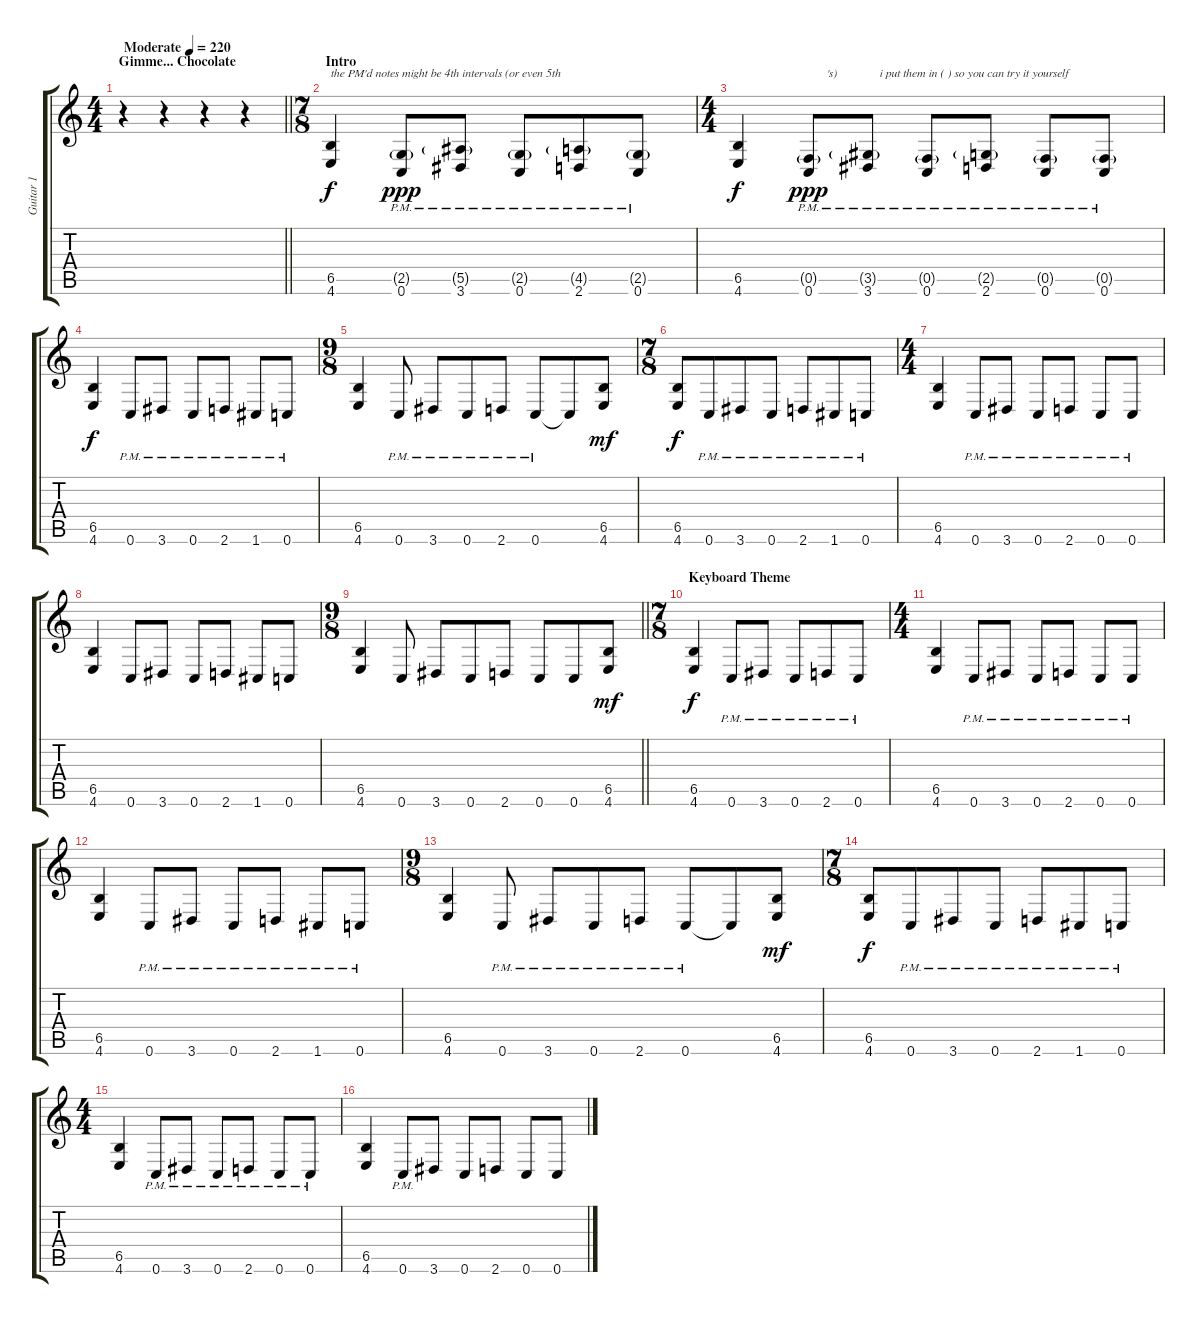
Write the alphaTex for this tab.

\track ("Guitar 1" "Guitar 1") {instrument distortionguitar}
\staff {score tabs}
\tuning (C4 G3 Eb3 Bb2 F2 C2) {hide}
\ts (4 4)
\section ("" "Gimme... Chocolate")
\tempo (220 "Moderate")
\clef g2
\barLineRight lightlight
\ks c
r.4{dy f instrument distortionguitar} r.4 r.4 r.4 |
\ts (7 8)
\section ("" "Intro")
(6.5 4.6).4{txt "the PM'd notes might be 4th intervals (or even 5th"} (2.5{g} 0.6{pm}).8{dy ppp} (5.5{g} 3.6{pm}).8 (2.5{g} 0.6{pm}).8 (4.5{g} 2.6{pm}).8 (2.5{g} 0.6{pm}).8 |
\ts (4 4)
(6.5 4.6).4{dy f} (0.5{g} 0.6{pm}).8{txt "      's)" dy ppp} (3.5{g} 3.6{pm}).8{txt "    i put them in ( ) so you can try it yourself"} (0.5{g} 0.6{pm}).8 (2.5{g} 2.6{pm}).8 (0.5{g} 0.6{pm}).8 (0.5{g} 0.6{pm}).8 |
(6.5 4.6).4{dy f} 0.6{pm}.8 3.6{pm}.8 0.6{pm}.8 2.6{pm}.8 1.6{pm}.8 0.6{pm}.8 |
\ts (9 8)
(6.5 4.6).4 0.6{pm}.8 3.6{pm}.8 0.6{pm}.8 2.6{pm}.8 0.6{pm}.8 0.6{t}.8 (6.5 4.6).8{dy mf} |
\ts (7 8)
(6.5 4.6).8{dy f} 0.6{pm}.8 3.6{pm}.8 0.6{pm}.8 2.6{pm}.8 1.6{pm}.8 0.6{pm}.8 |
\ts (4 4)
(6.5 4.6).4 0.6{pm}.8 3.6{pm}.8 0.6{pm}.8 2.6{pm}.8 0.6{pm}.8 0.6{pm}.8 |
(6.5 4.6).4 0.6.8 3.6.8 0.6.8 2.6.8 1.6.8 0.6.8 |
\ts (9 8)
\barLineRight lightlight
(6.5 4.6).4 0.6.8 3.6.8 0.6.8 2.6.8 0.6.8 0.6.8 (6.5 4.6).8{dy mf} |
\ts (7 8)
\section ("" "Keyboard Theme")
(6.5 4.6).4{dy f volume 10} 0.6{pm}.8 3.6{pm}.8 0.6{pm}.8 2.6{pm}.8 0.6{pm}.8 |
\ts (4 4)
(6.5 4.6).4 0.6{pm}.8 3.6{pm}.8 0.6{pm}.8 2.6{pm}.8 0.6{pm}.8 0.6{pm}.8 |
(6.5 4.6).4 0.6{pm}.8 3.6{pm}.8 0.6{pm}.8 2.6{pm}.8 1.6{pm}.8 0.6{pm}.8 |
\ts (9 8)
(6.5 4.6).4 0.6{pm}.8 3.6{pm}.8 0.6{pm}.8 2.6{pm}.8 0.6{pm}.8 0.6{t}.8 (6.5 4.6).8{dy mf} |
\ts (7 8)
(6.5 4.6).8{dy f} 0.6{pm}.8 3.6{pm}.8 0.6{pm}.8 2.6{pm}.8 1.6{pm}.8 0.6{pm}.8 |
\ts (4 4)
(6.5 4.6).4 0.6{pm}.8 3.6{pm}.8 0.6{pm}.8 2.6{pm}.8 0.6{pm}.8 0.6{pm}.8 |
(6.5 4.6).4 0.6{pm}.8 3.6.8 0.6.8 2.6.8 0.6.8 0.6.8
